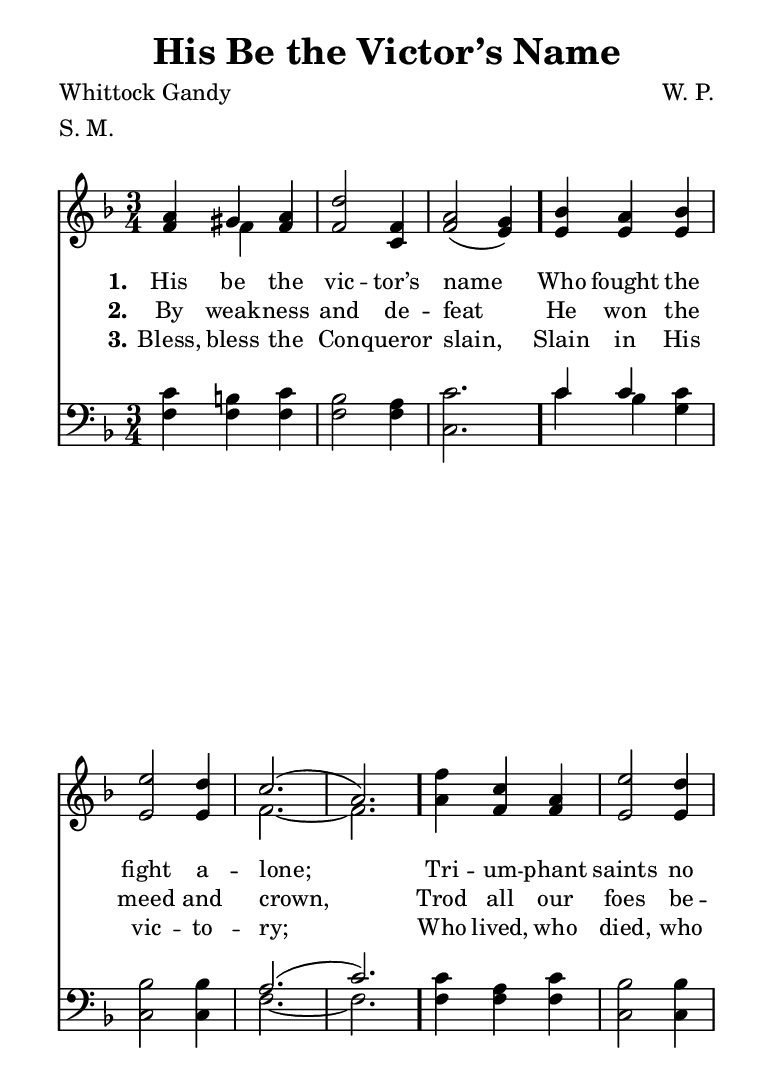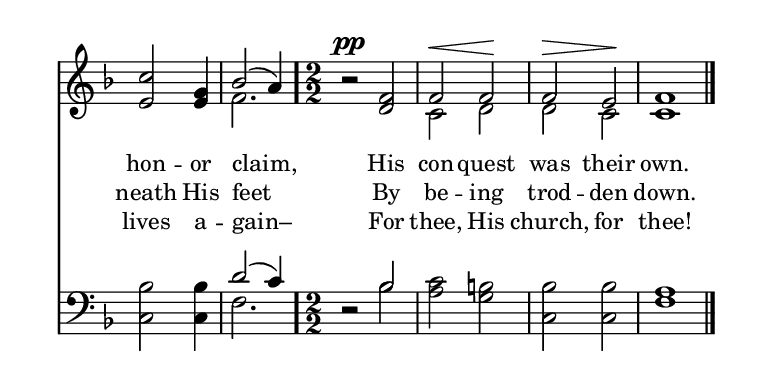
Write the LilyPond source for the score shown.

\include "common/global.ily"
\paper {
  \include "common/paper.ily"
  ragged-last-bottom = ##t
  system-system-spacing.padding = 11
}

\header{
  hymnnumber = "219"
  title = "His Be the Victor’s Name"
  tunename = "Victor"
  meter = "S. M."
  poet = "Whittock Gandy" % Samuel *Whitelock* Gandy ?
  composer = "W. P."
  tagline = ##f
}

global = {
  \include "common/overrides.ily"
  \override Staff.TimeSignature.style = #'numbered
  \time 3/4
  \override Score.MetronomeMark.transparent = ##t % hide all fermata changes too
  \tempo 4=120
  \key f \major
  \autoBeamOff
}

notesSoprano = {
\global
\relative c'' {

  a4 gis a | d2 f,4 | a2( g4) |
  bes4 a bes | e2 d4 | c2.( | a ) |
  f'4 c a | e'2 d4 | c2 g4 | bes2( a4) | \bar "."
  \time 2/2
  r2^\pp f2 | f^\< f\! | f^\> e\! | f1

  \bar "|."

}
}

notesAlto = {
\global
\relative e' {

  f4 f f | f2 c4 | f2( e4) |
  e4 e e | e2 e4 | f2. ~ | f |
  a4 f f | e2 e4 | e2 e4 | f2. |
  r2 d2 | c d | d c | c1 |

}
}

notesTenor = {
\global
\relative a {

  c4 b c | bes2 a4 | c2. |
  c4 c c | bes2 bes4 | a2.( | c ) |
  c4 a c | bes2 bes4 | bes2 bes4 | d2( c4) |
  r2 bes2 | c b | bes bes | a1 |

}
}

notesBass = {
\global
\relative f {

  f4 f f | f2 f4 | c2. |
  c'4 bes g | c,2 c4 | f2. ~ | f |
  f4 f f | c2 c4 c2 c4 | f2. |
  r2 bes2 | a g | c, c | f1 |

}
}

wordsA = \lyricmode {
\set stanza = "1."

His be the vic -- tor’s name \bar "."
Who fought the fight a -- lone; \bar "."
Tri -- um -- phant saints no hon -- or claim, % \bar "."
His con -- quest was their own. \bar "."

}

wordsB = \lyricmode {
\set stanza = "2."

By weak -- ness and de -- feat
He won the meed and crown,
Trod all our foes be -- neath His feet
By be -- ing trod -- den down.

}

wordsC = \lyricmode {
\set stanza = "3."

Bless, bless the Con -- queror slain,
Slain in His vic -- to -- ry;
Who lived, who died, who lives a -- gain–
For thee, His church, for thee!

}

\score {
  \context ChoirStaff <<
    \context Staff = upper <<
      \set Staff.autoBeaming = ##f
      \set ChoirStaff.systemStartDelimiter = #'SystemStartBar
      \set ChoirStaff.printPartCombineTexts = ##f
      \partcombine #'(2 . 9) \notesSoprano \notesAlto
      \context NullVoice = sopranos { \voiceOne << \notesSoprano >> }
      \context Lyrics = one   \lyricsto sopranos \wordsA
      \context Lyrics = two   \lyricsto sopranos \wordsB
      \context Lyrics = three \lyricsto sopranos \wordsC
    >>
    \context Staff = men <<
      \set Staff.autoBeaming = ##f
      \clef bass
      \set ChoirStaff.printPartCombineTexts = ##f
      \partcombine #'(2 . 9) \notesTenor \notesBass
    >>
  >>
  \layout {
    \include "common/layout.ily"
  }
  \midi{
    \include "common/midi.ily"
  }
}

\version "2.19.49"  % necessary for upgrading to future LilyPond versions.

% vi:set et ts=2 sw=2 ai nocindent syntax=lilypond:
